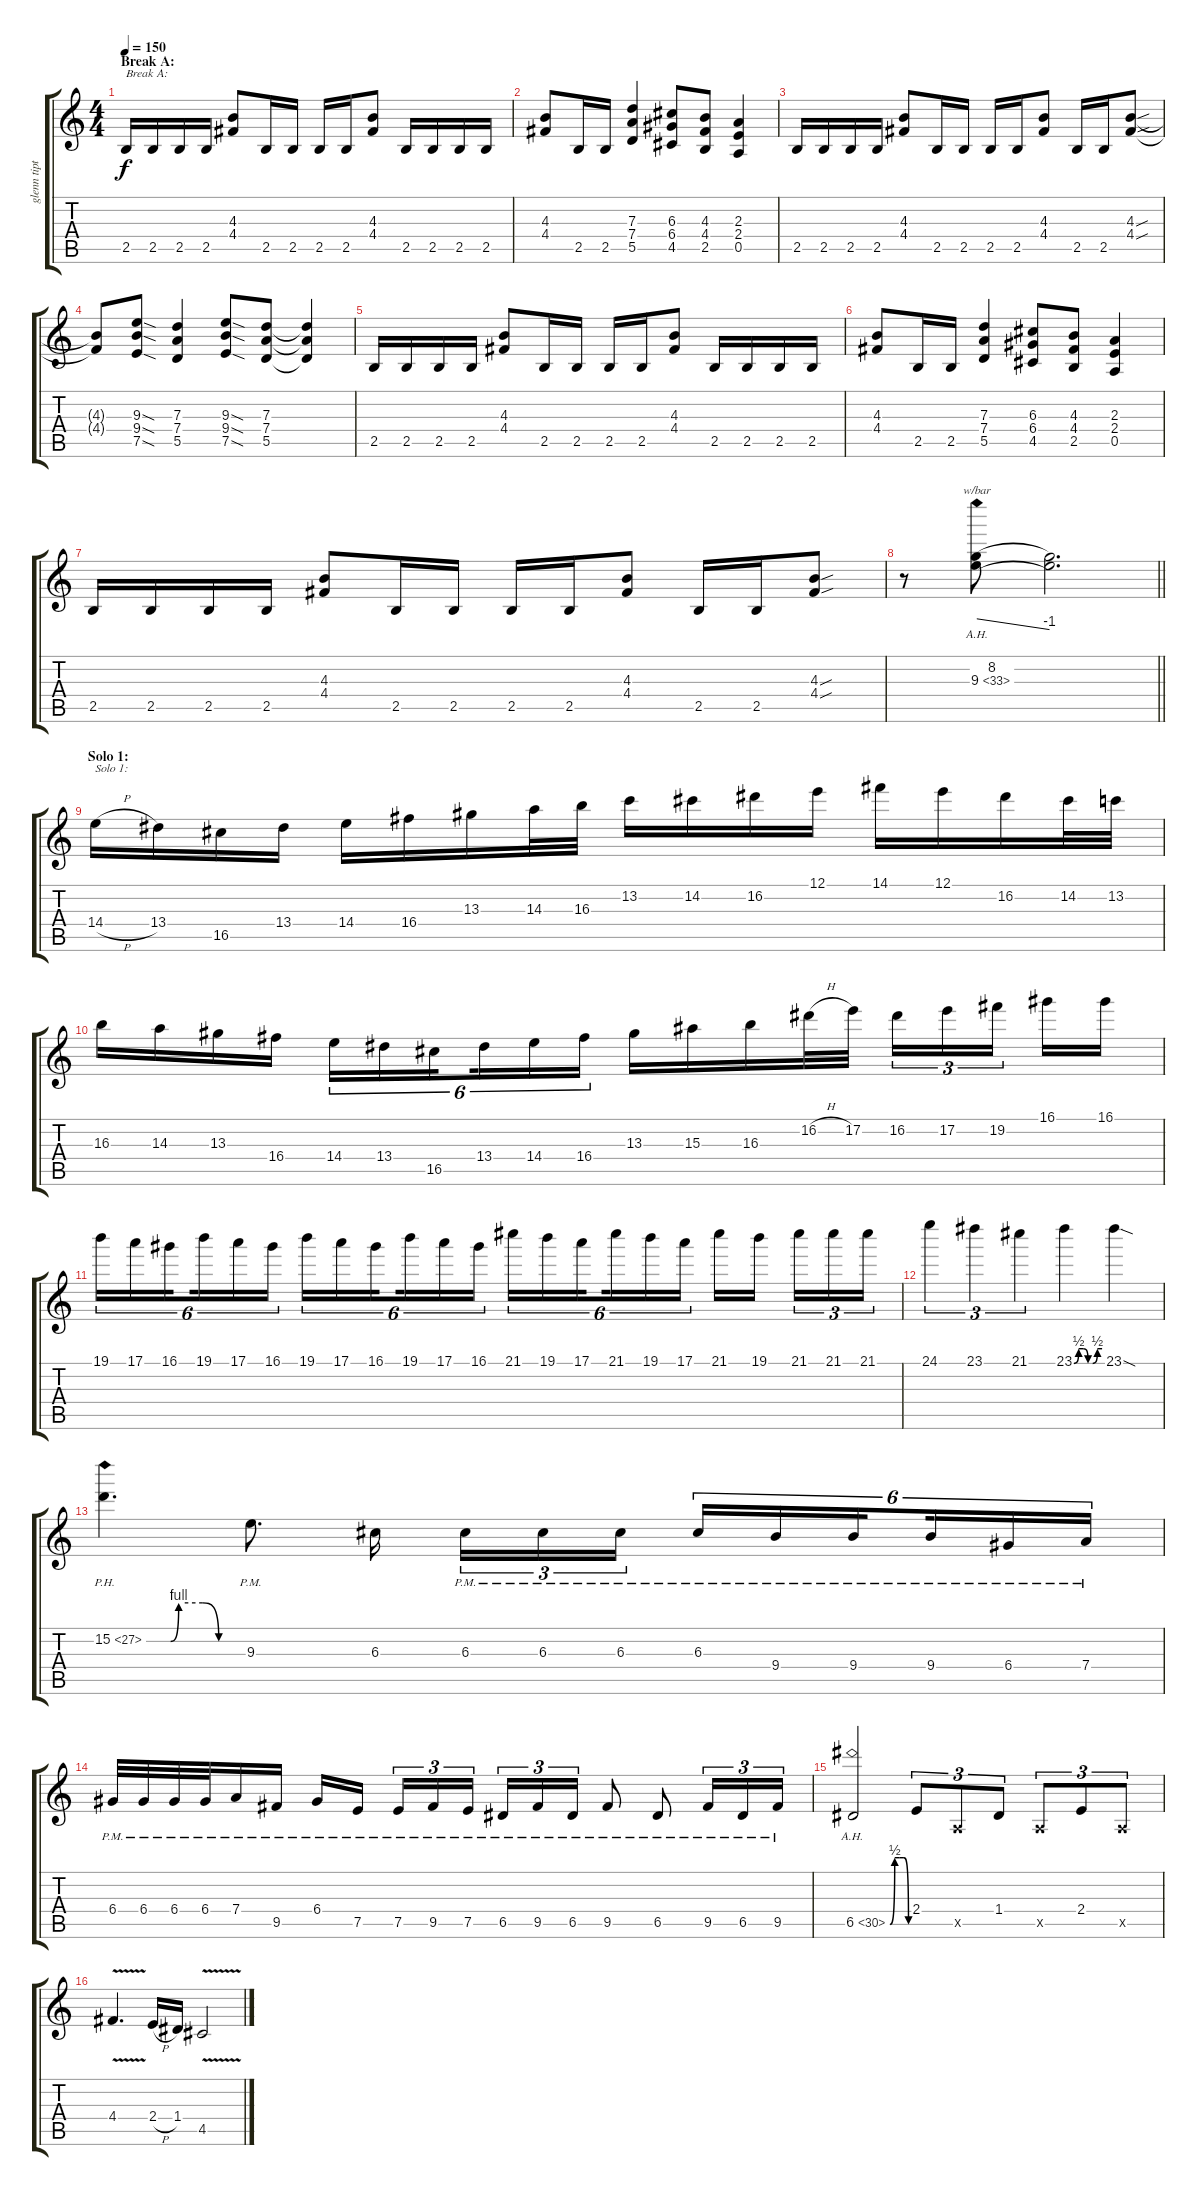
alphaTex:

\track ("glenn tipton" "glenn tipt") {instrument distortionguitar}
\staff {score tabs}
\tuning (E4 B3 G3 D3 A2 E2) {hide}
\ts (4 4)
\section ("" "Break A:")
\tempo 150
\clef g2
\ks c
2.5.16{txt "Break A:" dy f} 2.5.16 2.5.16 2.5.16 (4.3 4.4).8 2.5.16 2.5.16 2.5.16 2.5.16 (4.3 4.4).8 2.5.16 2.5.16 2.5.16 2.5.16 |
(4.3 4.4).8 2.5.16 2.5.16 (7.3 7.4 5.5).4 (6.3 6.4 4.5).8 (4.3 4.4 2.5).8 (2.3 2.4 0.5).4 |
2.5.16 2.5.16 2.5.16 2.5.16 (4.3 4.4).8 2.5.16 2.5.16 2.5.16 2.5.16 (4.3 4.4).8 2.5.16 2.5.16 (4.3{sou} 4.4{sou}).8 |
(4.3{t} 4.4{t}).8 (9.3{sod} 9.4{sod} 7.5{sod}).8 (7.3 7.4 5.5).4 (9.3{sod} 9.4{sod} 7.5{sod}).8 (7.3 7.4 5.5).8 (7.3{t} 7.4{t} 5.5{t}).4 |
2.5.16 2.5.16 2.5.16 2.5.16 (4.3 4.4).8 2.5.16 2.5.16 2.5.16 2.5.16 (4.3 4.4).8 2.5.16 2.5.16 2.5.16 2.5.16 |
(4.3 4.4).8 2.5.16 2.5.16 (7.3 7.4 5.5).4 (6.3 6.4 4.5).8 (4.3 4.4 2.5).8 (2.3 2.4 0.5).4 |
2.5.16 2.5.16 2.5.16 2.5.16 (4.3 4.4).8 2.5.16 2.5.16 2.5.16 2.5.16 (4.3 4.4).8 2.5.16 2.5.16 (4.3{sou} 4.4{sou}).8 |
\barLineRight lightlight
r.8 (8.2 9.3{ah 24}).8{tbe (dive default 0 0 60 -4)} (8.2{t} 9.3{t}).2{d} |
\section ("" "Solo 1:")
14.4{h}.16{txt "Solo 1:"} 13.4.16 16.5.16 13.4.16 14.4.16 16.4.16 13.3.16 14.3.32 16.3.32 13.2.16 14.2.16 16.2.16 12.1.16 14.1.16 12.1.16 16.2.16 14.2.32 13.2.32 |
16.3.16 14.3.16 13.3.16 16.4.16 14.4.16{tu (6 4)} 13.4.16{tu (6 4)} 16.5.16{tu (6 4) beam splitsecondary} 13.4.16{tu (6 4)} 14.4.16{tu (6 4)} 16.4.16{tu (6 4)} 13.3.16 15.3.16 16.3.16 16.2{h}.32 17.2.32 16.2.16{tu (3 2)} 17.2.16{tu (3 2)} 19.2.16{tu (3 2) beam splitsecondary} 16.1.16 16.1.16 |
19.1.16{tu (6 4)} 17.1.16{tu (6 4)} 16.1.16{tu (6 4) beam splitsecondary} 19.1.16{tu (6 4)} 17.1.16{tu (6 4)} 16.1.16{tu (6 4)} 19.1.16{tu (6 4)} 17.1.16{tu (6 4)} 16.1.16{tu (6 4) beam splitsecondary} 19.1.16{tu (6 4)} 17.1.16{tu (6 4)} 16.1.16{tu (6 4)} 21.1.16{tu (6 4)} 19.1.16{tu (6 4)} 17.1.16{tu (6 4) beam splitsecondary} 21.1.16{tu (6 4)} 19.1.16{tu (6 4)} 17.1.16{tu (6 4)} 21.1.16 19.1.16{beam splitsecondary} 21.1.16{tu (3 2)} 21.1.16{tu (3 2)} 21.1.16{tu (3 2)} |
24.1.4{tu (3 2)} 23.1.4{tu (3 2)} 21.1.4{tu (3 2)} 23.1{be (custom 0 0 10 2 20 2 30 0 40 0 50 2 60 2)}.4 23.1{sod}.4 |
15.2{be (custom 0 0 15 0 20 4 35 4 45 0 60 0) ph 12}.4{d} 9.3{pm}.8{d} 6.3.16{beam splitsecondary} 6.3{pm}.16{tu (3 2)} 6.3{pm}.16{tu (3 2)} 6.3{pm}.16{tu (3 2)} 6.3{pm}.16{tu (6 4)} 9.4{pm}.16{tu (6 4)} 9.4{pm}.16{tu (6 4) beam splitsecondary} 9.4{pm}.16{tu (6 4)} 6.4{pm}.16{tu (6 4)} 7.4{pm}.16{tu (6 4)} |
6.4{pm}.32 6.4{pm}.32 6.4{pm}.32 6.4{pm}.32 7.4{pm}.16 9.5{pm}.16 6.4{pm}.16 7.5{pm}.16{beam splitsecondary} 7.5{pm}.16{tu (3 2)} 9.5{pm}.16{tu (3 2)} 7.5{pm}.16{tu (3 2)} 6.5{pm}.16{tu (3 2)} 9.5{pm}.16{tu (3 2)} 6.5{pm}.16{tu (3 2)} 9.5{pm}.8 6.5{pm}.8 9.5{pm}.16{tu (3 2)} 6.5{pm}.16{tu (3 2)} 9.5{pm}.16{tu (3 2)} |
6.5{be (custom 0 0 15 2 30 2 45 2 60 0) ah 24}.2 2.4.8{tu (3 2)} 0.5{x}.8{tu (3 2)} 1.4.8{tu (3 2)} 0.5{x}.8{tu (3 2)} 2.4.8{tu (3 2)} 0.5{x}.8{tu (3 2)} |
4.4{v}.4{d} 2.4{h}.16 1.4.16 4.5{v}.2
